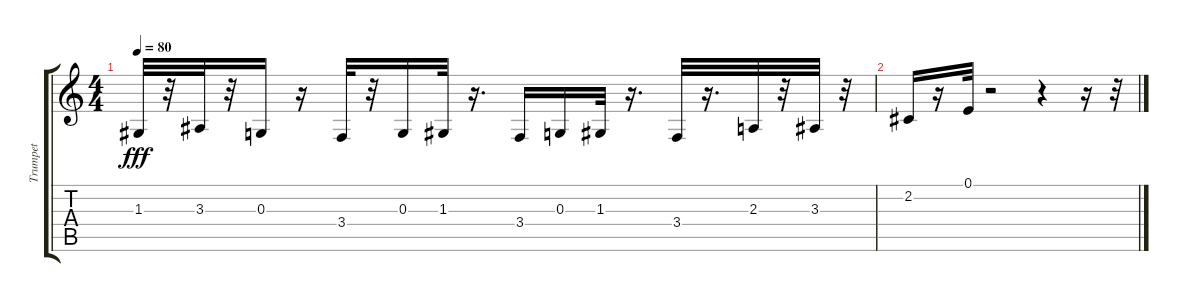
\track ("Trumpet" "Trumpet") {instrument trumpet}
\staff {score tabs}
\tuning (E4 B3 G3 D3 A2 E2) {hide}
\ts (4 4)
\tempo 80
\clef g2
\ks c
1.3.32{dy fff} r.32 3.3.32 r.32 0.3.16 r.16 3.4.32 r.32 0.3.16 1.3.32 r.16{d} 3.4.16 0.3.16 1.3.32 r.16{d} 3.4.32 r.16{d} 2.3.32 r.32 3.3.32 r.32 |
2.2.16 r.16 0.1.32 r.2 r.4 r.16 r.32
